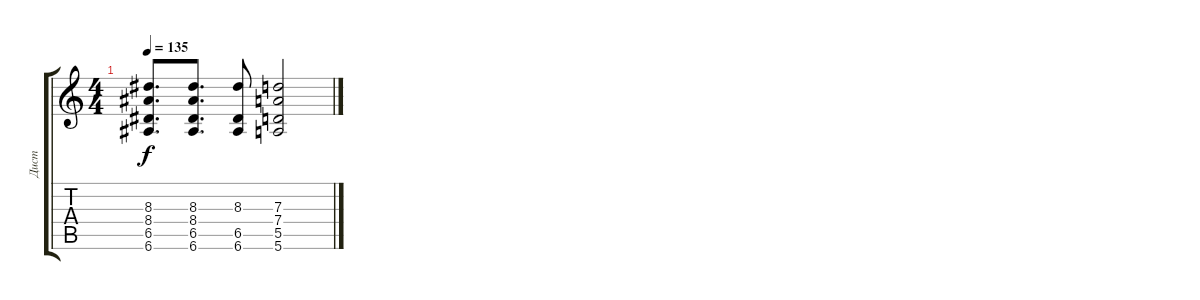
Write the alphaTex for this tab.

\track ("Дист" "Дист") {instrument distortionguitar}
\staff {score tabs}
\tuning (E4 B3 G3 D3 A2 E2) {hide}
\ts (4 4)
\tempo 135
\clef g2
\ks c
(8.3 8.4 6.5 6.6).8{d dy f} (8.3 8.4 6.5 6.6).8{d} (8.3 6.5 6.6).8 (7.3 7.4 5.5 5.6).2
